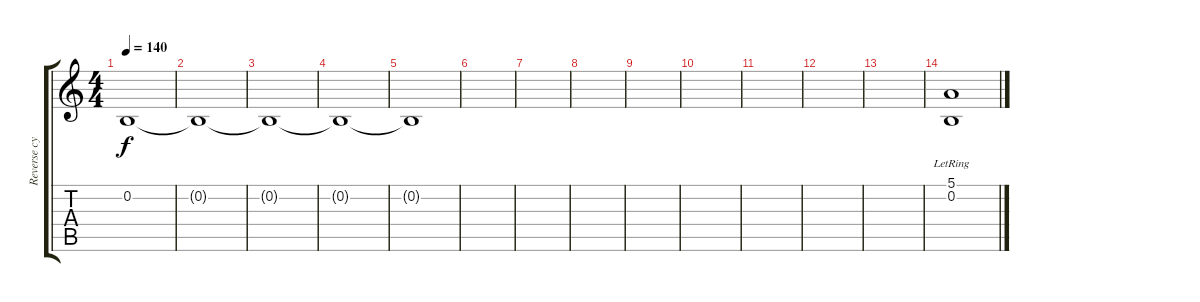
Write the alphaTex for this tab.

\track ("Reverse cymbales" "Reverse cy") {instrument reversecymbal}
\staff {score tabs}
\tuning (E4 B3 G3 D3 A2 E2) {hide}
\ts (4 4)
\tempo 140
\clef g2
\ks c
0.2.1{dy f volume 10 instrument applause} |
0.2{t}.1 |
0.2{t}.1 |
0.2{t}.1 |
0.2{t}.1 |
|
|
|
|
|
|
|
|
(5.1{lr} 0.2).1{instrument reversecymbal}
